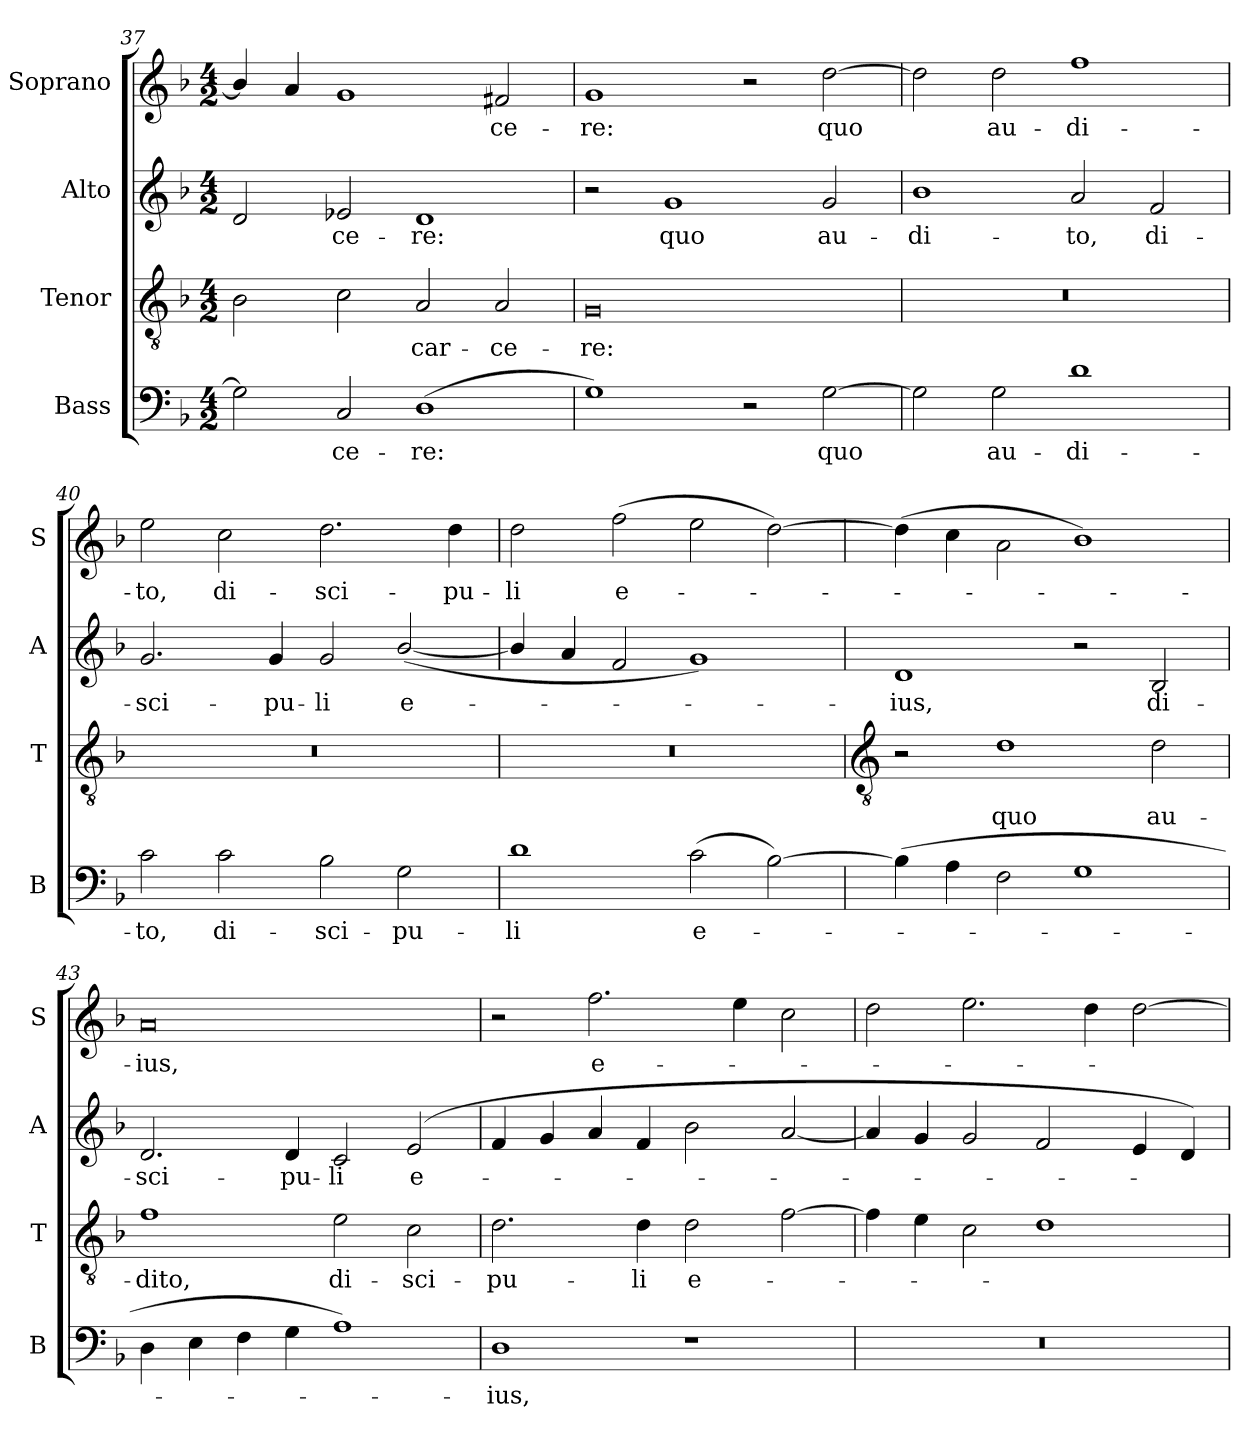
**kern	**text	**kern	**text	**kern	**text	**kern	**text
*part4	*part4	*part3	*part3	*part2	*part2	*part1	*part1
*staff4	*staff4	*staff3	*staff3	*staff2	*staff2	*staff1	*staff1
*I"Bass	*	*I"Tenor	*	*I"Alto	*	*I"Soprano	*
*I'B	*	*I'T	*	*I'A	*	*I'S	*
*clefF4	*	*clefGv2	*	*clefG2	*	*clefG2	*
*k[b-]	*	*k[b-]	*	*k[b-]	*	*k[b-]	*
*F:	*	*F:	*	*F:	*	*F:	*
*M4/2	*	*M4/2	*	*M4/2	*	*M4/2	*
=37	=37	=37	=37	=37	=37	=37	=37
2G]	.	2B-	.	2d	.	4b-/]	.
.	.	.	.	.	.	4a	.
!	!LO:LY:b	!	!	!	!LO:LY:b	!	!
2C	ce-	2c	.	2e-X	ce-	1g	.
!	!LO:LY:b	!	!LO:LY:b	!	!LO:LY:b	!	!
(>1D	-re:	2A	car-	1d	-re:	.	.
!	!	!	!LO:LY:b	!	!	!	!LO:LY:b
.	.	2A	-ce-	.	.	2f#X	ce-
=38	=38	=38	=38	=38	=38	=38	=38
!	!	!	!LO:LY:b	!	!	!	!LO:LY:b
1G)	.	0G	-re:	2r	.	1g	-re:
!	!	!	!	!	!LO:LY:b	!	!
.	.	.	.	1g	quo	.	.
2r	.	.	.	.	.	2r	.
!	!LO:LY:b	!	!	!	!LO:LY:b	!	!LO:LY:b
[2G	quo	.	.	2g	au-	[2dd	quo
=39	=39	=39	=39	=39	=39	=39	=39
!	!	!	!	!	!LO:LY:b	!	!
2G]	.	0r	.	1b-	-di-	2dd]	.
!	!LO:LY:b	!	!	!	!	!	!LO:LY:b
2G	au-	.	.	.	.	2dd	au-
!	!LO:LY:b	!	!	!	!LO:LY:b	!	!LO:LY:b
1d	-di-	.	.	2a	-to,	1ff	-di-
!	!	!	!	!	!LO:LY:b	!	!
.	.	.	.	2f	di-	.	.
=40	=40	=40	=40	=40	=40	=40	=40
!	!LO:LY:b	!	!	!	!LO:LY:b	!	!LO:LY:b
2c	-to,	0r	.	2.g	-sci-	2ee	-to,
!	!LO:LY:b	!	!	!	!	!	!LO:LY:b
2c	di-	.	.	.	.	2cc	di-
!	!	!	!	!	!LO:LY:b	!	!
.	.	.	.	4g	-pu-	.	.
!	!LO:LY:b	!	!	!	!LO:LY:b	!	!LO:LY:b
2B-	-sci-	.	.	2g	-li	2.dd	-sci-
!	!LO:LY:b	!	!	!	!LO:LY:b	!	!
2G	-pu-	.	.	(<[2b-/	e-	.	.
!	!	!	!	!	!	!	!LO:LY:b
.	.	.	.	.	.	4dd	-pu-
=41	=41	=41	=41	=41	=41	=41	=41
!	!LO:LY:b	!	!	!	!	!	!LO:LY:b
1d	-li	0r	.	4b-/]	.	2dd	-li
.	.	.	.	4a	.	.	.
!	!	!	!	!	!	!	!LO:LY:b
.	.	.	.	2f	.	(>2ff	e-
!	!LO:LY:b	!	!	!	!	!	!
(>2c	e-	.	.	1g)	.	2ee	.
[2B-)	.	.	.	.	.	[2dd)	.
!!LO:LB:g=z
=42	=42	=42	=42	=42	=42	=42	=42
*	*	*clefGv2	*	*	*	*	*
!	!	!	!	!	!LO:LY:b	!	!
(>4B-]	.	2r	.	1d	ius,	(>4dd]	.
4A	.	.	.	.	.	4cc	.
!	!	!	!LO:LY:b	!	!	!	!
2F	.	1d	quo	.	.	2a\	.
1G	.	.	.	2r	.	1b-)	.
!	!	!	!LO:LY:b	!	!LO:LY:b	!	!
.	.	2d	au-	2B-	di-	.	.
=43	=43	=43	=43	=43	=43	=43	=43
!	!	!	!LO:LY:b	!	!LO:LY:b	!	!LO:LY:b
4D	.	1f	-dito,	2.d	-sci-	0a	ius,
4E	.	.	.	.	.	.	.
4F	.	.	.	.	.	.	.
!	!	!	!	!	!LO:LY:b	!	!
4G	.	.	.	4d	-pu-	.	.
!	!	!	!LO:LY:b	!	!LO:LY:b	!	!
1A)	.	2e	di-	2c	-li	.	.
!	!	!	!LO:LY:b	!	!LO:LY:b	!	!
.	.	2c	-sci-	(<2e	e-	.	.
=44	=44	=44	=44	=44	=44	=44	=44
!	!LO:LY:b	!	!LO:LY:b	!	!	!	!
1D	ius,	2.d	-pu-	4f	.	2r	.
.	.	.	.	4g	.	.	.
!	!	!	!	!	!	!	!LO:LY:b
.	.	.	.	4a	.	2.ff	e-
!	!	!	!LO:LY:b	!	!	!	!
.	.	4d	-li	4f	.	.	.
!	!	!	!LO:LY:b	!	!	!	!
1r	.	2d	e-	2b-	.	.	.
.	.	.	.	.	.	4ee	.
.	.	[2f	.	[2a	.	2cc	.
=45	=45	=45	=45	=45	=45	=45	=45
0r	.	4f]	.	4a]	.	2dd	.
.	.	4e	.	4g	.	.	.
.	.	2c	.	2g	.	2.ee	.
.	.	1d	.	2f	.	.	.
.	.	.	.	.	.	4dd	.
.	.	.	.	4e	.	[2dd	.
.	.	.	.	4d)	.	.	.
=	=	=	=	=	=	=	=
*-	*-	*-	*-	*-	*-	*-	*-
